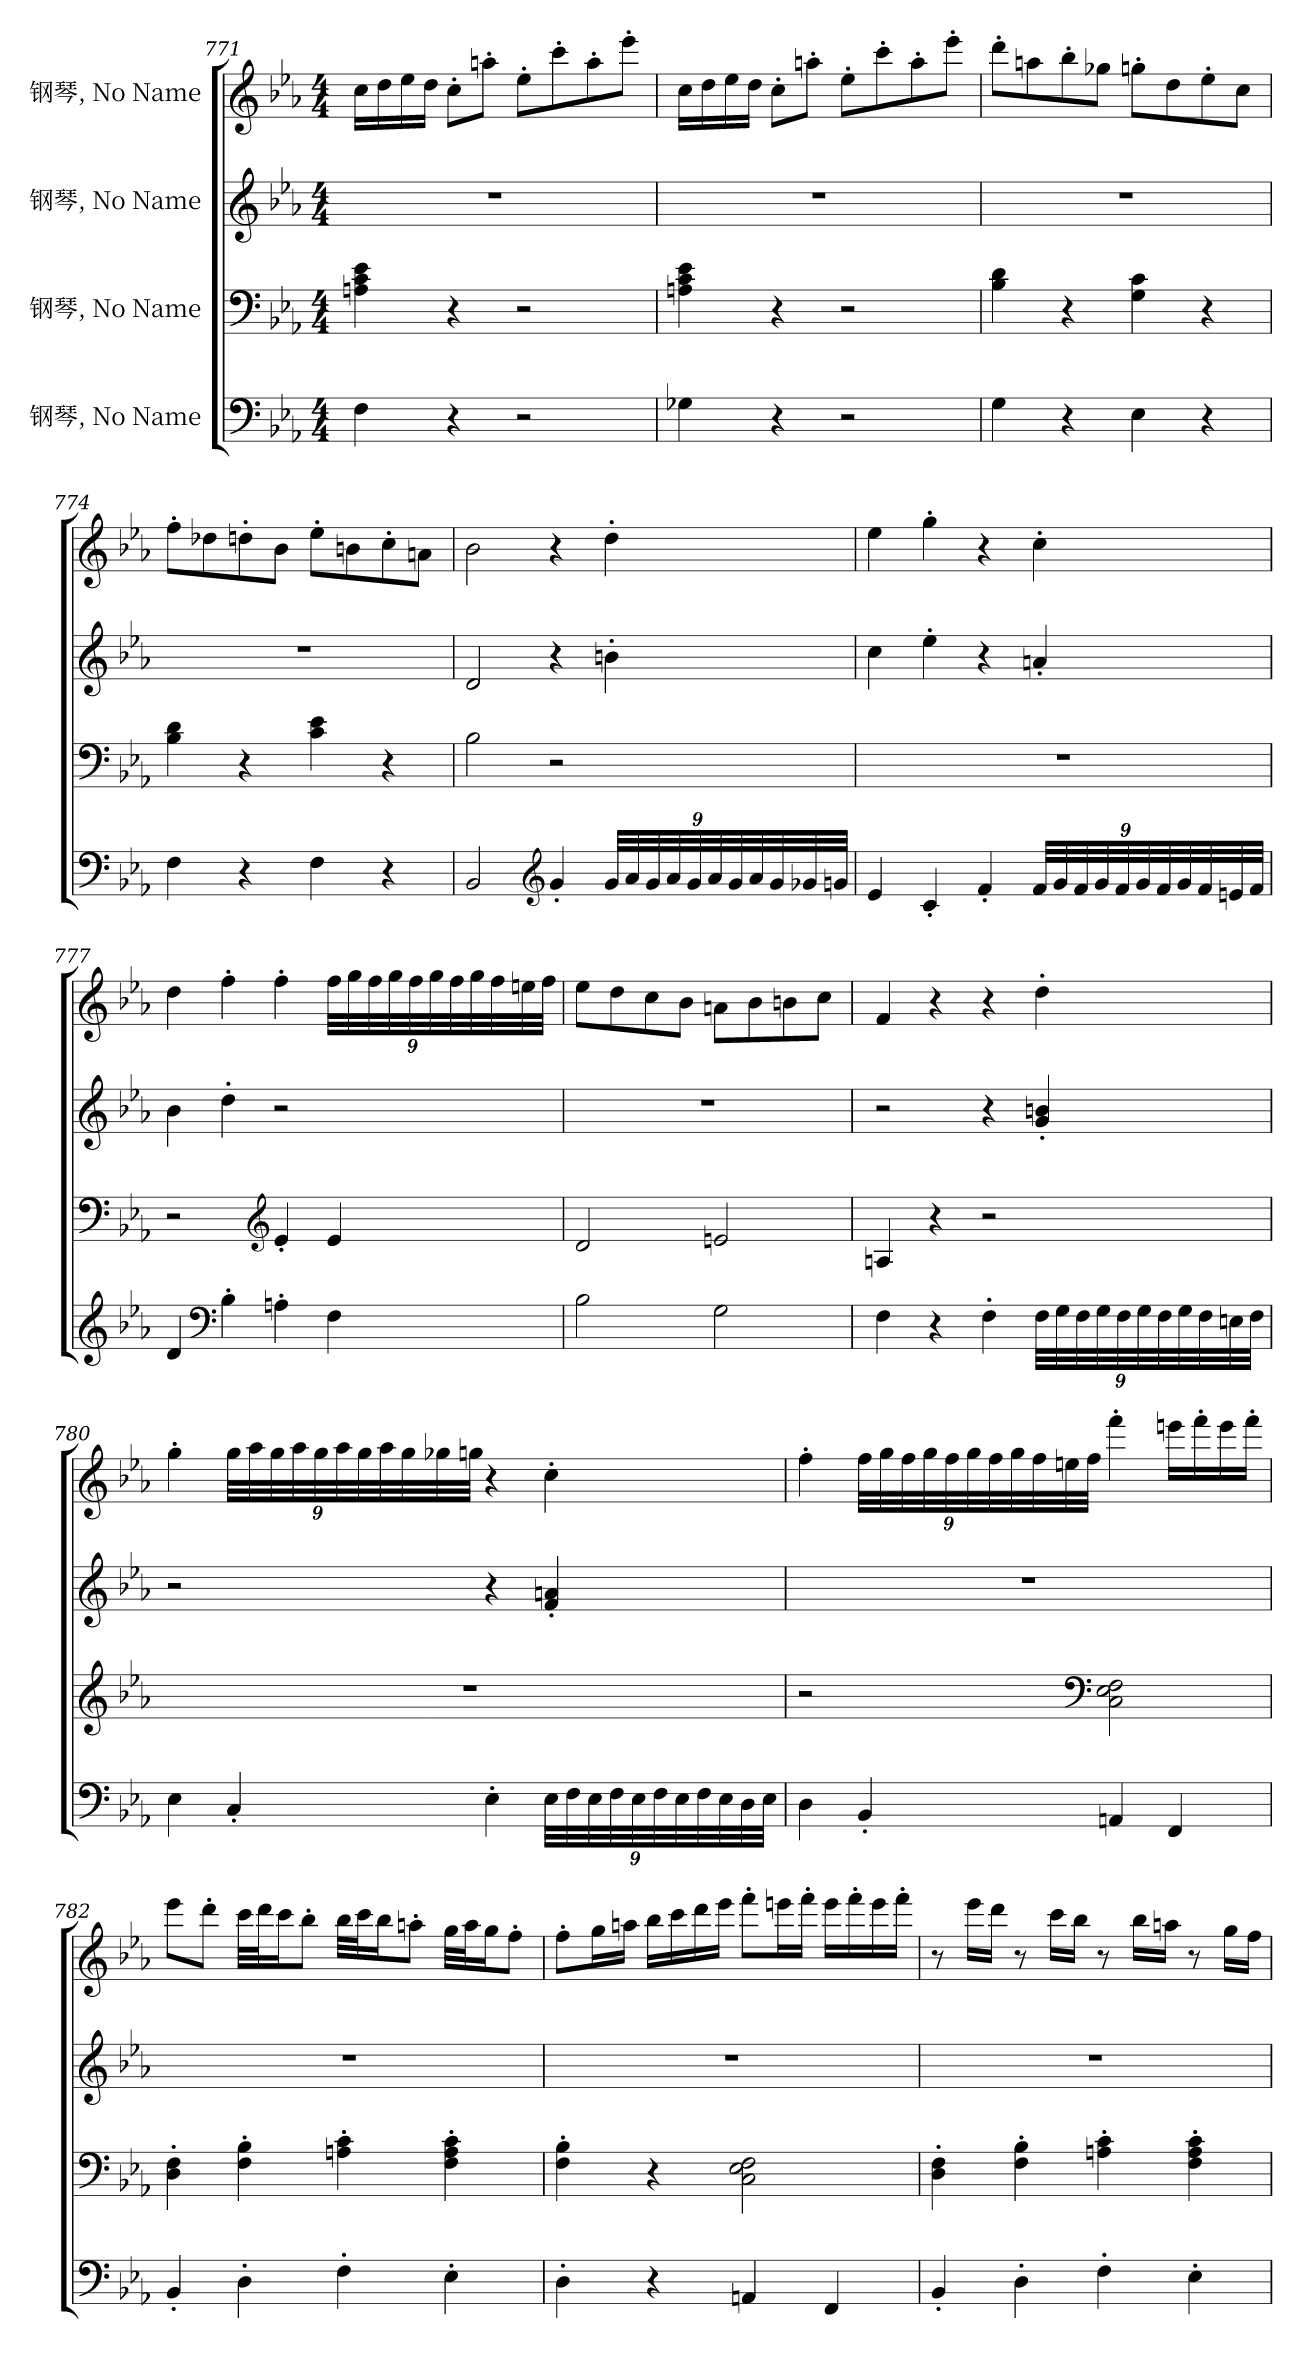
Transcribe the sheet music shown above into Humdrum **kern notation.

**kern	**kern	**kern	**kern
*part4	*part3	*part2	*part1
*staff4	*staff3	*staff2	*staff1
*I"钢琴, No Name	*I"钢琴, No Name	*I"钢琴, No Name	*I"钢琴, No Name
*clefF4	*clefF4	*clefG2	*clefG2
*k[b-e-a-]	*k[b-e-a-]	*k[b-e-a-]	*k[b-e-a-]
*M4/4	*M4/4	*M4/4	*M4/4
*MM161	*MM161	*MM161	*MM161
=771	=771	=771	=771
4F\	4An\ 4c\ 4e-\	1r	16cc\LL
.	.	.	16dd\
.	.	.	16ee-\
.	.	.	16dd\JJ
4r	4r	.	8cc'\L
.	.	.	8aan'\J
2r	2r	.	8ee-'\L
.	.	.	8ccc'\
.	.	.	8aa'\
*	*	*	*MM159
.	.	.	8eee-'\J
=772	=772	=772	=772
*	*	*	*MM161
4G-X\	4An\ 4c\ 4e-\	1r	16cc\LL
.	.	.	16dd\
.	.	.	16ee-\
.	.	.	16dd\JJ
4r	4r	.	8cc'\L
.	.	.	8aan'\J
2r	2r	.	8ee-'\L
.	.	.	8ccc'\
.	.	.	8aa'\
.	.	.	8eee-'\J
!!LO:PB:g=z
=773	=773	=773	=773
4G\	4B-\ 4d\	1r	8ddd'\L
.	.	.	8aan\
4r	4r	.	8bb-'\
.	.	.	8gg-X\J
4E-\	4G\ 4c\	.	8ggn'\L
.	.	.	8dd\
4r	4r	.	8ee-'\
.	.	.	8cc\J
=774	=774	=774	=774
4F\	4B-\ 4d\	1r	8ff'\L
.	.	.	8dd-X\
4r	4r	.	8ddn'\
.	.	.	8b-\J
4F\	4c\ 4e-\	.	8ee-'\L
.	.	.	8bn\
4r	4r	.	8cc'\
.	.	.	8an\J
=775	=775	=775	=775
2BB-/	2B-\	2d/	2b-\
*clefG2	*	*	*
4g'/	2r	4r	4r
*Xbrackettup	*	*	*
48g/LLL	.	4bn'\	4dd'\
48a-/	.	.	.
48g/	.	.	.
48a-/	.	.	.
48g/	.	.	.
48a-/	.	.	.
48g/	.	.	.
48a-/	.	.	.
48g/	.	.	.
32g-X/	.	.	.
32gn/JJJ	.	.	.
!!LO:LB:g=z
=776	=776	=776	=776
*	*	*	*MM158
4e-/	1r	4cc\	4ee-\
4c'/	.	4ee-'\	4gg'\
4f'/	.	4r	4r
48f/LLL	.	4an'/	4cc'\
48g/	.	.	.
48f/	.	.	.
48g/	.	.	.
48f/	.	.	.
48g/	.	.	.
48f/	.	.	.
48g/	.	.	.
48f/	.	.	.
32en/	.	.	.
32f/JJJ	.	.	.
=777	=777	=777	=777
*	*	*	*MM158
4d/	2r	4b-\	4dd\
*clefF4	*	*	*
4B-'\	.	4dd'\	4ff'\
*	*clefG2	*	*
4An'\	4e-'/	2r	4ff'\
*	*	*	*Xbrackettup
4F\	4e-/	.	48ff\LLL
.	.	.	48gg\
.	.	.	48ff\
.	.	.	48gg\
.	.	.	48ff\
.	.	.	48gg\
.	.	.	48ff\
.	.	.	48gg\
.	.	.	48ff\
*	*	*	*MM156
.	.	.	32een\
.	.	.	32ff\JJJ
=778	=778	=778	=778
*	*	*	*MM158
2B-\	2d/	1r	8ee-\L
.	.	.	8dd\
.	.	.	8cc\
.	.	.	8b-\J
2G\	2en/	.	8an\L
.	.	.	8b-\
.	.	.	8bn\
.	.	.	8cc\J
!!LO:LB:g=z
=779	=779	=779	=779
4F\	4An/	2r	4f/
4r	4r	.	4r
4F'\	2r	4r	4r
48F\LLL	.	4g/' 4bn/'	4dd'\
48G\	.	.	.
48F\	.	.	.
48G\	.	.	.
48F\	.	.	.
48G\	.	.	.
48F\	.	.	.
48G\	.	.	.
48F\	.	.	.
32En\	.	.	.
32F\JJJ	.	.	.
=780	=780	=780	=780
*	*	*	*MM158
4E-\	1r	2r	4gg'\
4C'/	.	.	48gg\LLL
.	.	.	48aa-\
.	.	.	48gg\
.	.	.	48aa-\
.	.	.	48gg\
.	.	.	48aa-\
.	.	.	48gg\
.	.	.	48aa-\
.	.	.	48gg\
.	.	.	32gg-X\
.	.	.	32ggn\JJJ
4E-'\	.	4r	4r
48E-\LLL	.	4f/' 4an/'	4cc'\
48F\	.	.	.
48E-\	.	.	.
48F\	.	.	.
48E-\	.	.	.
48F\	.	.	.
48E-\	.	.	.
48F\	.	.	.
48E-\	.	.	.
32D\	.	.	.
32E-\JJJ	.	.	.
!!LO:PB:g=z
=781	=781	=781	=781
*	*	*	*MM158
4D\	2r	1r	4ff'\
4BB-'/	.	.	48ff\LLL
.	.	.	48gg\
.	.	.	48ff\
.	.	.	48gg\
.	.	.	48ff\
.	.	.	48gg\
.	.	.	48ff\
.	.	.	48gg\
.	.	.	48ff\
*	*	*	*MM156
.	.	.	32een\
.	.	.	32ff\JJJ
*	*clefF4	*	*
*	*	*	*MM158
4AAn/	2C\ 2E-\ 2F\	.	4fff'\
4FF/	.	.	16eeen\LL
.	.	.	16fff'\
.	.	.	16eee\
.	.	.	16fff'\JJ
=782	=782	=782	=782
4BB-'/	4D\' 4F\'	1r	8eee-\L
.	.	.	8ddd'\J
4D'\	4F\' 4B-\'	.	32ccc\LLL
.	.	.	32ddd\J
.	.	.	16ccc\J
.	.	.	8bb-'\J
4F'\	4An\' 4c\'	.	32bb-\LLL
.	.	.	32ccc\J
.	.	.	16bb-\J
.	.	.	8aan'\J
4E-'\	4F\' 4A\' 4c\'	.	32gg\LLL
.	.	.	32aa\J
.	.	.	16gg\J
.	.	.	8ff'\J
!!LO:LB:g=z
=783	=783	=783	=783
4D'\	4F\' 4B-\'	1r	8ff'\L
.	.	.	16gg\L
.	.	.	16aan\JJ
4r	4r	.	16bb-\LL
.	.	.	16ccc\
.	.	.	16ddd\
*	*	*	*MM156
.	.	.	16eee-\JJ
*	*	*	*MM158
4AAn/	2C\ 2E-\ 2F\	.	8fff'\L
.	.	.	16eeen\L
.	.	.	16fff'\JJ
4FF/	.	.	16eee\LL
.	.	.	16fff'\
.	.	.	16eee\
.	.	.	16fff'\JJ
=784	=784	=784	=784
4BB-'/	4D\' 4F\'	1r	8r
.	.	.	16eee-\LL
.	.	.	16ddd\JJ
4D'\	4F\' 4B-\'	.	8r
.	.	.	16ccc\LL
.	.	.	16bb-\JJ
4F'\	4An\' 4c\'	.	8r
.	.	.	16bb-\LL
.	.	.	16aan\JJ
4E-'\	4F\' 4A\' 4c\'	.	8r
.	.	.	16gg\LL
.	.	.	16ff\JJ
=	=	=	=
*-	*-	*-	*-
